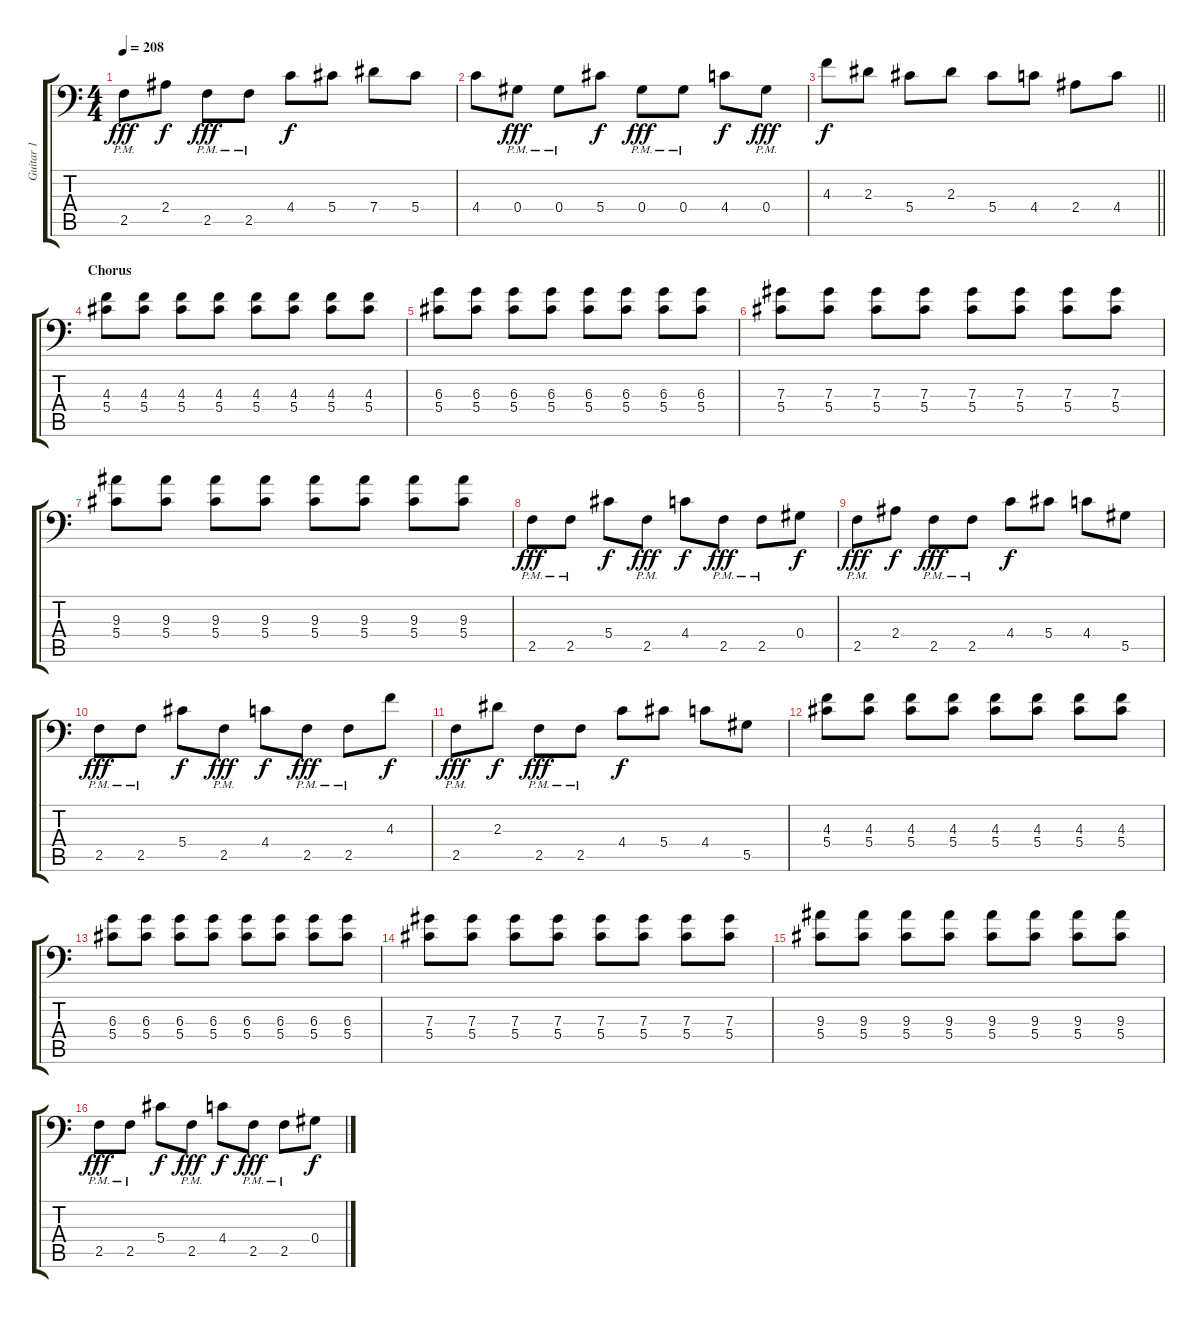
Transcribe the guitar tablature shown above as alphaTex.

\track ("Guitar 1" "Guitar 1") {instrument distortionguitar}
\staff {score tabs}
\tuning (Bb3 F3 Db3 Ab2 Eb2 Bb1) {hide}
\ts (4 4)
\tempo 208
\clef f4
\ks c
2.5{pm}.8{dy fff} 2.4.8{dy f} 2.5{pm}.8{dy fff} 2.5{pm}.8 4.4.8{dy f} 5.4.8 7.4.8 5.4.8 |
4.4.8 0.4{pm}.8{dy fff} 0.4{pm}.8 5.4.8{dy f} 0.4{pm}.8{dy fff} 0.4{pm}.8 4.4.8{dy f} 0.4{pm}.8{dy fff} |
\barLineRight lightlight
4.3.8{dy f} 2.3.8 5.4.8 2.3.8 5.4.8 4.4.8 2.4.8 4.4.8 |
\section ("" "Chorus")
(4.3 5.4).8 (4.3 5.4).8 (4.3 5.4).8 (4.3 5.4).8 (4.3 5.4).8 (4.3 5.4).8 (4.3 5.4).8 (4.3 5.4).8 |
(6.3 5.4).8 (6.3 5.4).8 (6.3 5.4).8 (6.3 5.4).8 (6.3 5.4).8 (6.3 5.4).8 (6.3 5.4).8 (6.3 5.4).8 |
(7.3 5.4).8 (7.3 5.4).8 (7.3 5.4).8 (7.3 5.4).8 (7.3 5.4).8 (7.3 5.4).8 (7.3 5.4).8 (7.3 5.4).8 |
(9.3 5.4).8 (9.3 5.4).8 (9.3 5.4).8 (9.3 5.4).8 (9.3 5.4).8 (9.3 5.4).8 (9.3 5.4).8 (9.3 5.4).8 |
2.5{pm}.8{dy fff} 2.5{pm}.8 5.4.8{dy f} 2.5{pm}.8{dy fff} 4.4.8{dy f} 2.5{pm}.8{dy fff} 2.5{pm}.8 0.4.8{dy f} |
2.5{pm}.8{dy fff} 2.4.8{dy f} 2.5{pm}.8{dy fff} 2.5{pm}.8 4.4.8{dy f} 5.4.8 4.4.8 5.5.8 |
2.5{pm}.8{dy fff} 2.5{pm}.8 5.4.8{dy f} 2.5{pm}.8{dy fff} 4.4.8{dy f} 2.5{pm}.8{dy fff} 2.5{pm}.8 4.3.8{dy f} |
2.5{pm}.8{dy fff} 2.3.8{dy f} 2.5{pm}.8{dy fff} 2.5{pm}.8 4.4.8{dy f} 5.4.8 4.4.8 5.5.8 |
(4.3 5.4).8 (4.3 5.4).8 (4.3 5.4).8 (4.3 5.4).8 (4.3 5.4).8 (4.3 5.4).8 (4.3 5.4).8 (4.3 5.4).8 |
(6.3 5.4).8 (6.3 5.4).8 (6.3 5.4).8 (6.3 5.4).8 (6.3 5.4).8 (6.3 5.4).8 (6.3 5.4).8 (6.3 5.4).8 |
(7.3 5.4).8 (7.3 5.4).8 (7.3 5.4).8 (7.3 5.4).8 (7.3 5.4).8 (7.3 5.4).8 (7.3 5.4).8 (7.3 5.4).8 |
(9.3 5.4).8 (9.3 5.4).8 (9.3 5.4).8 (9.3 5.4).8 (9.3 5.4).8 (9.3 5.4).8 (9.3 5.4).8 (9.3 5.4).8 |
2.5{pm}.8{dy fff} 2.5{pm}.8 5.4.8{dy f} 2.5{pm}.8{dy fff} 4.4.8{dy f} 2.5{pm}.8{dy fff} 2.5{pm}.8 0.4.8{dy f}
